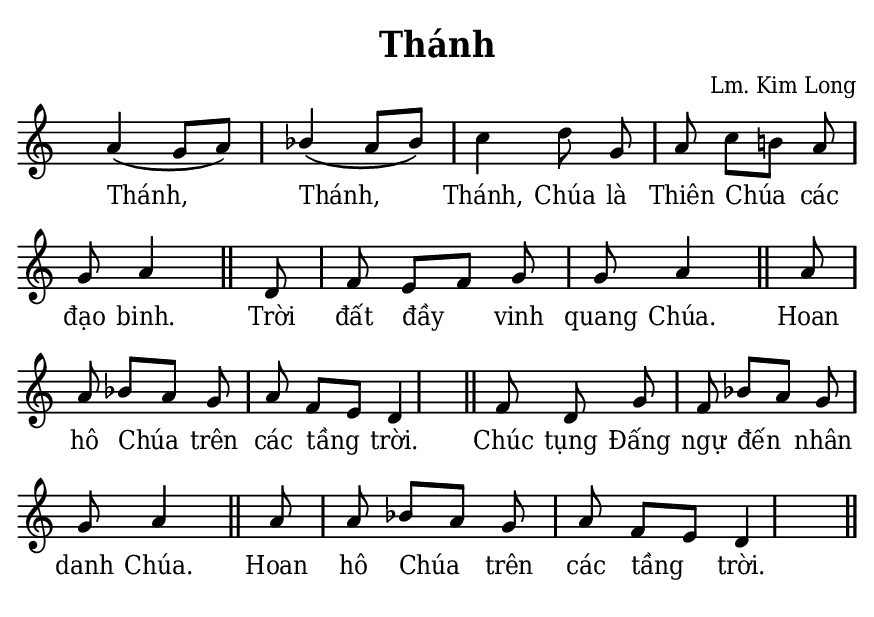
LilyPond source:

% Cài đặt chung\
\version "2.22.1"
\include "english.ly"
\include "gregorian.ly"

\header {
  title = "Thánh"
  composer = "Lm. Kim Long"
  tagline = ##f
}

% Nhạc phiên khúc
nhacPhienKhucSop = \relative c'' {
  \autoBeamOff
  a4 (g8 [a]) \once \stemUp bf4 (a8 [bf]) c4 d8 g, a c [b!] a g a4 \bar "||"
  d,8 f e [f] g g a4 \bar "||"
  a8 a bf [a] g a f [e] d4 \bar "||"
  f8 d g f bf [a] g g a4 \bar "||"
  a8 a bf [a] g a f [e] d4 \bar "||"
}

% Lời phiên khúc
loiPhienKhucSop = \lyrics {
  Thánh, Thánh, Thánh,
  Chúa là Thiên Chúa các đạo binh.
  Trời đất đầy vinh quang Chúa.
  Hoan hô Chúa trên các tầng trời.
  Chúc tụng Đấng ngự đến nhân danh Chúa.
  Hoan hô Chúa trên các tầng trời.
}

% Dàn trang
\paper {
  #(set-paper-size "a5")
  top-margin = 3\mm
  bottom-margin = 3\mm
  left-margin = 3\mm
  right-margin = 3\mm
  #(define fonts
	 (make-pango-font-tree "Deja Vu Serif Condensed"
	 		       "Deja Vu Serif Condensed"
			       "Deja Vu Serif Condensed"
			       (/ 20 20)))
}

TongNhip = {
  \key c \major \time 2/4
  \set Timing.beamExceptions = #'()
  \set Timing.baseMoment = #(ly:make-moment 1/4)
}

\score {
  \new ChoirStaff <<
    \new Staff <<
      \new Voice = "beSop" {
        \clef treble \TongNhip \nhacPhienKhucSop
      }
      \new Lyrics \lyricsto beSop \loiPhienKhucSop
    >>
  >>
  \layout {
    \override Staff.TimeSignature.transparent = ##t
    \override Lyrics.LyricSpace.minimum-distance = #1
    \override LyricHyphen.minimum-distance = #2
    \override Score.BarNumber.break-visibility = ##(#f #f #f)
    \override Score.SpacingSpanner.uniform-stretching = ##t
    \override Score.SpacingSpanner.packed-spacing = ##f
    \set Score.defaultBarType = ""
    ragged-last = ##f
    %indent = #10
  } 
}
